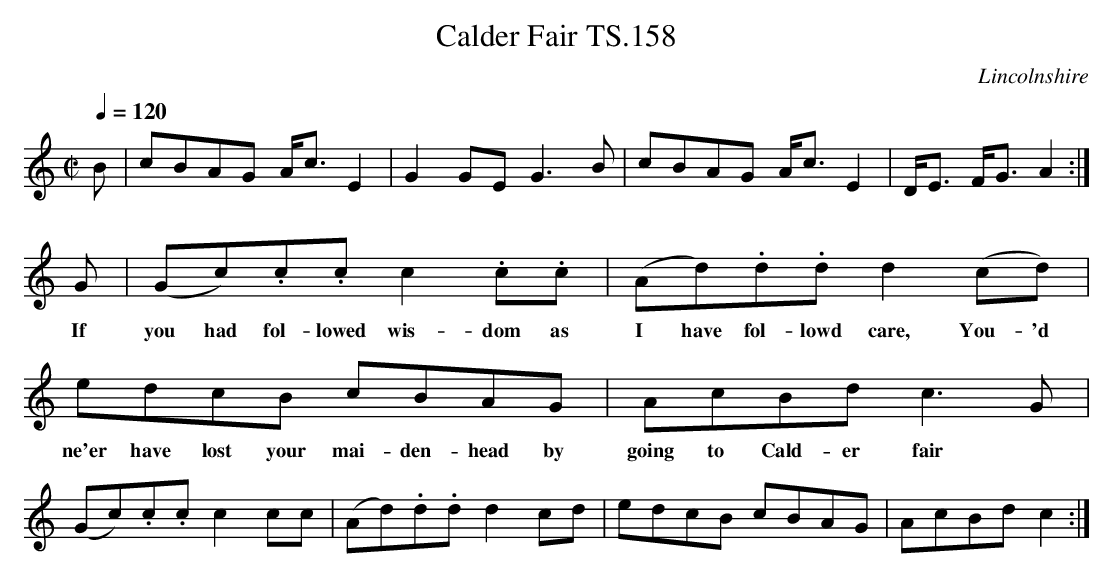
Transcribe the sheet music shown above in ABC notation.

X:1
T:Calder Fair TS.158
L:1/8
M:C|
O:Lincolnshire
Q:1/4=120
K:C
B|cBAG A<cE2|G2GEG2>B2|cBAG A<cE2|D<E F<GA2:|!
G|(Gc).c.cc2.c.c|(Ad).d.dd2(cd)|edcB cBAG|AcBdc2>G2|
w:If you had fol-lowed wis-dom as I have fol-lowd care, You-'d ne'er have lost your mai-den-head by going to Cald-er fair
(Gc).c.c c2cc|(Ad).d.dd2 cd|edcB cBAG|AcBdc2:|]
